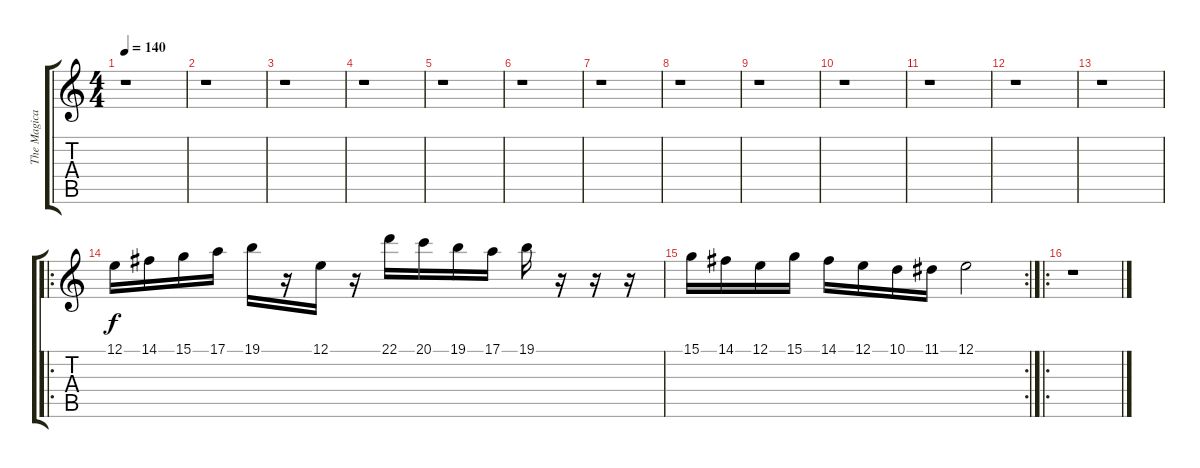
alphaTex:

\track ("The Magical Garden" "The Magica") {instrument orchestralharp}
\staff {score tabs}
\tuning (E4 B3 G3 D3 A2 E2) {hide}
\ts (4 4)
\tempo 140
\clef g2
\ks c
r.1{dy f} |
r.1 |
r.1 |
r.1 |
r.1 |
r.1 |
r.1 |
r.1 |
r.1 |
r.1 |
r.1 |
r.1 |
r.1 |
\ro
12.1.16{volume 11} 14.1.16 15.1.16 17.1.16 19.1.16 r.16 12.1.16 r.16 22.1.16 20.1.16 19.1.16 17.1.16 19.1.16 r.16 r.16 r.16 |
\rc 2
15.1.16 14.1.16 12.1.16 15.1.16 14.1.16 12.1.16 10.1.16 11.1.16 12.1.2 |
\ro
r.1
